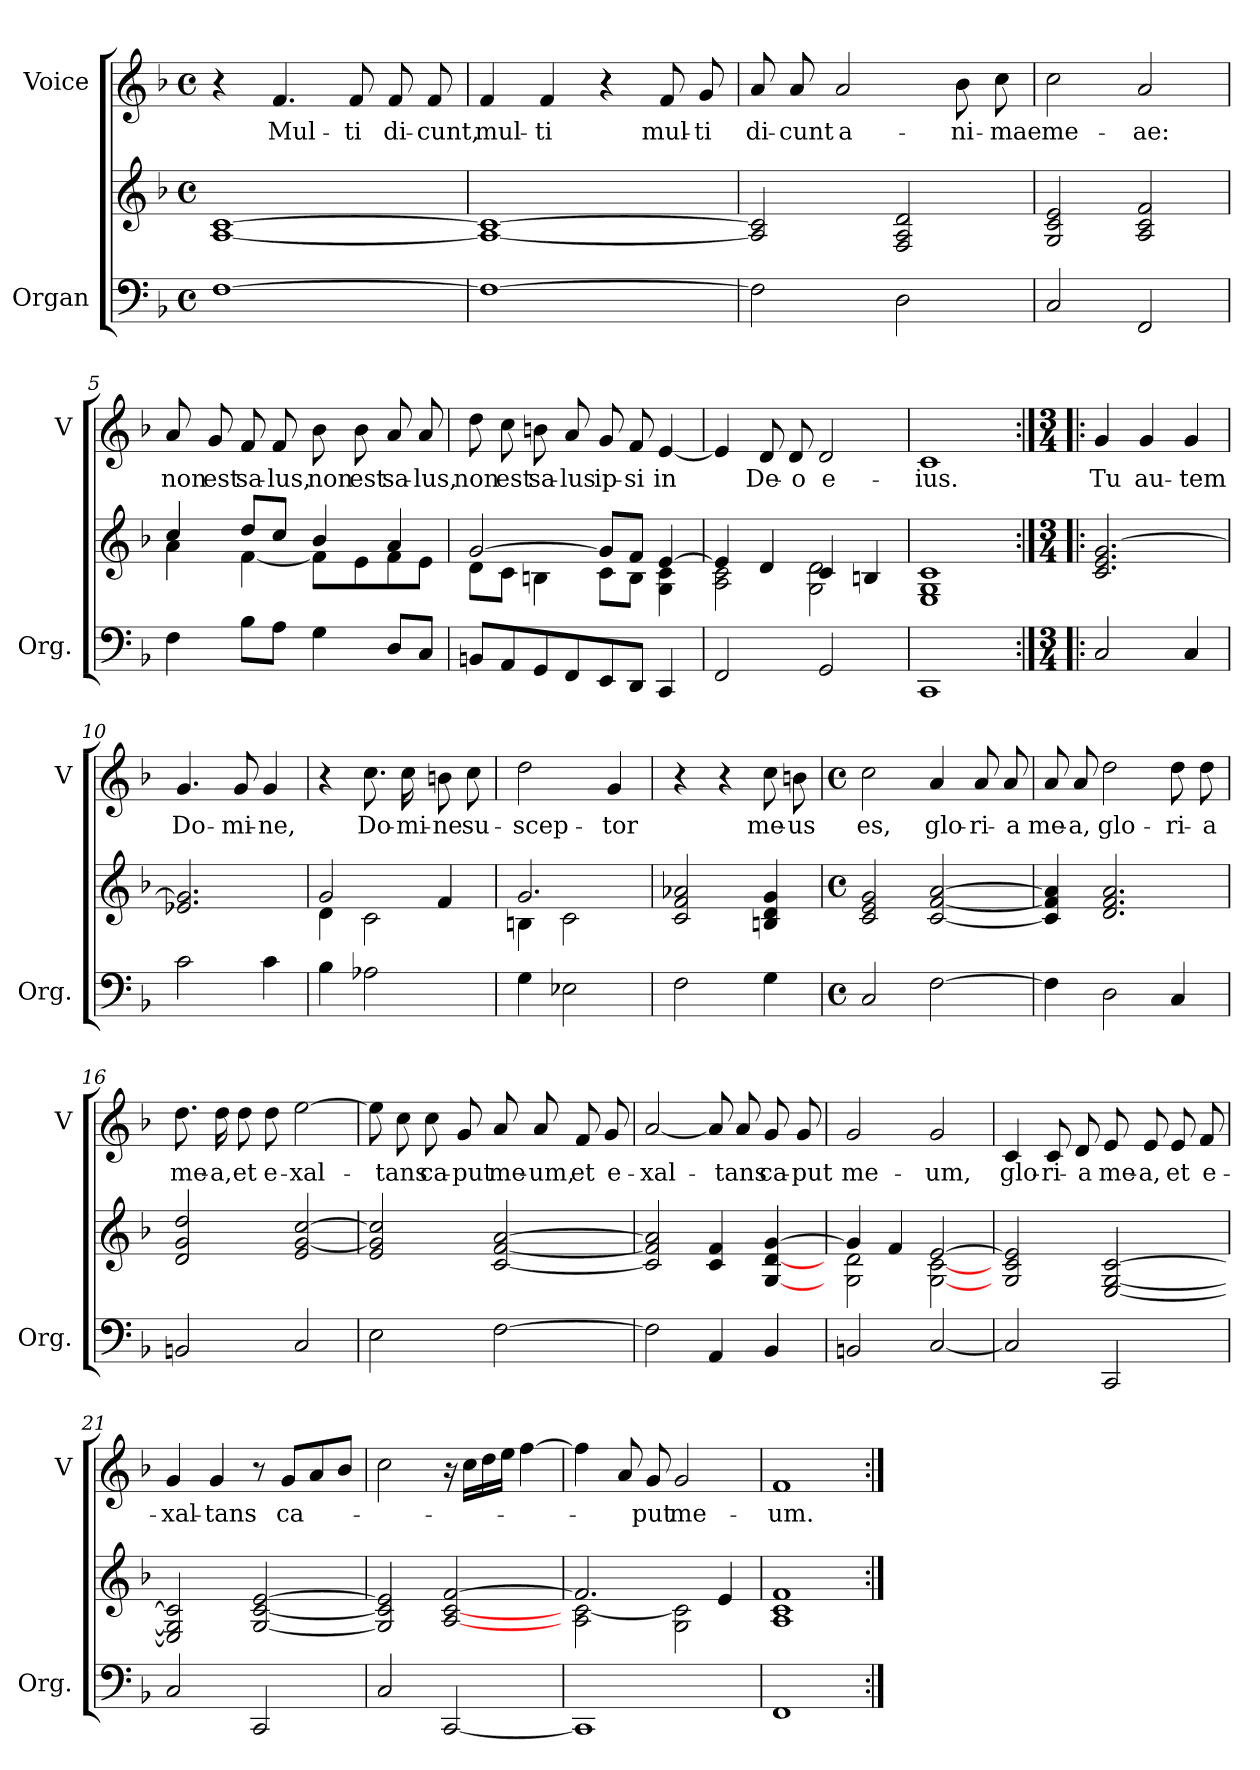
**kern	**kern	**kern	**text
*part2	*part2	*part1	*part1
*staff3	*staff2	*staff1	*staff1
*I"Organ	*	*I"Voice	*
*I'Org.	*	*I'V	*
*clefF4	*clefG2	*clefG2	*
*k[b-]	*k[b-]	*k[b-]	*
*F:	*F:	*F:	*
*M4/4	*M4/4	*M4/4	*
*met(c)	*met(c)	*met(c)	*
=1	=1	=1	=1
[1F	[1A [1c	4r	.
!	!	!	!LO:LY:b
.	.	4.f/	Mul-
!	!	!	!LO:LY:b
.	.	8f/	-ti
!	!	!	!LO:LY:b
.	.	8f/	di-
!	!	!	!LO:LY:b
.	.	8f/	-cunt,
=2	=2	=2	=2
!	!	!	!LO:LY:b
1F_	1A_ 1c_	4f/	mul-
!	!	!	!LO:LY:b
.	.	4f/	-ti
.	.	4r	.
!	!	!	!LO:LY:b
.	.	8f/	mul-
!	!	!	!LO:LY:b
.	.	8g/	-ti
=3	=3	=3	=3
!	!	!	!LO:LY:b
2F\]	2A/] 2c/]	8a/	di-
!	!	!	!LO:LY:b
.	.	8a/	-cunt
!	!	!	!LO:LY:b
.	.	2a/	a-
2D\	2F/ 2A/ 2d/	.	.
!	!	!	!LO:LY:b
.	.	8b-\	-ni-
!	!	!	!LO:LY:b
.	.	8cc\	-mae
=4	=4	=4	=4
!	!	!	!LO:LY:b
2C/	2G/ 2c/ 2e/	2cc\	me-
!	!	!	!LO:LY:b
2FF/	2A/ 2c/ 2f/	2a/	-ae:
!!LO:LB:g=z
=5	=5	=5	=5
*	*^	*	*
!	!	!	!	!LO:LY:b
4F\	4cc/	4a\	8a/	non
!	!	!	!	!LO:LY:b
.	.	.	8g/	est
!	!	!	!	!LO:LY:b
8B-\L	8dd/L	[<4f\	8f/	sa-
!	!	!	!	!LO:LY:b
8A\J	8cc/J	.	8f/	-lus,
!	!	!	!	!LO:LY:b
4G\	4b-/	8f\L]	8b-\	non
!	!	!	!	!LO:LY:b
.	.	8e\	8b-\	est
!	!	!	!	!LO:LY:b
8D/L	4a/	8f\	8a/	sa-
!	!	!	!	!LO:LY:b
8C/J	.	8e\J	8a/	-lus,
=6	=6	=6	=6	=6
!	!	!	!	!LO:LY:b
8BBn/L	[>2g/	8d\L	8dd\	non
!	!	!	!	!LO:LY:b
8AA/	.	8c\J	8cc\	est
!	!	!	!	!LO:LY:b
8GG/	.	4Bn\	8bn\	sa-
!	!	!	!	!LO:LY:b
8FF/	.	.	8a/	-lus
!	!	!	!	!LO:LY:b
8EE/	8g/L]	8c\L	8g/	ip-
!	!	!	!	!LO:LY:b
8DD/J	8f/J	8B\J	8f/	-si
!	!	!	!	!LO:LY:b
4CC/	[>4e/	4G\ 4c\	[4e/	in
=7	=7	=7	=7	=7
2FF/	4e/]	2A\ 2c\	4e/]	.
!	!	!	!	!LO:LY:b
.	4d/	.	8d/	De-
!	!	!	!	!LO:LY:b
.	.	.	8d/	-o
!	!	!	!	!LO:LY:b
2GG/	4c/	2G\ 2d\	2d/	e-
.	4Bn/	.	.	.
*	*v	*v	*	*
=8	=8	=8	=8
!	!	!	!LO:LY:b
1CC	1E 1G 1c	1c	-ius.
=9:|!|:	=9:|!|:	=9:|!|:	=9:|!|:
*M3/4	*M3/4	*M3/4	*
!	!	!	!LO:LY:b
2C/	2.c/ 2.e/ [2.g/	4g/	Tu
!	!	!	!LO:LY:b
.	.	4g/	au-
!	!	!	!LO:LY:b
4C/	.	4g/	-tem
!!LO:LB:g=z
=10	=10	=10	=10
!	!	!	!LO:LY:b
2c\	2.e-X/ 2.g/]	4.g/	Do-
!	!	!	!LO:LY:b
.	.	8g/	-mi-
!	!	!	!LO:LY:b
4c\	.	4g/	-ne,
=11	=11	=11	=11
*	*^	*	*
4B-\	2g/	4d\	4r	.
!	!	!	!	!LO:LY:b
2A-X\	.	2c\	8.cc\	Do-
!	!	!	!	!LO:LY:b
.	.	.	16cc\	-mi-
!	!	!	!	!LO:LY:b
.	4f/	.	8bn\	-ne
!	!	!	!	!LO:LY:b
.	.	.	8cc\	su-
=12	=12	=12	=12	=12
!	!	!	!	!LO:LY:b
4G\	2.g/	4Bn\	2dd\	-scep-
2E-X\	.	2c\	.	.
!	!	!	!	!LO:LY:b
.	.	.	4g/	-tor
*	*v	*v	*	*
=13	=13	=13	=13
2F\	2c/ 2f/ 2a-X/	4r	.
.	.	4r	.
!	!	!	!LO:LY:b
4G\	4Bn/ 4d/ 4g/	8cc\	me-
!	!	!	!LO:LY:b
.	.	8bn\	-us
=14	=14	=14	=14
*M4/4	*M4/4	*M4/4	*
*met(c)	*met(c)	*met(c)	*
!	!	!	!LO:LY:b
2C/	2c/ 2e/ 2g/	2cc\	es,
!	!	!	!LO:LY:b
[2F\	[2c/ [2f/ [2a/	4a/	glo-
!	!	!	!LO:LY:b
.	.	8a/	-ri-
!	!	!	!LO:LY:b
.	.	8a/	-a
=15	=15	=15	=15
!	!	!	!LO:LY:b
4F\]	4c/] 4f/] 4a/]	8a/	me-
!	!	!	!LO:LY:b
.	.	8a/	-a,
!	!	!	!LO:LY:b
2D\	2.d/ 2.f/ 2.a/	2dd\	glo-
!	!	!	!LO:LY:b
4C/	.	8dd\	-ri-
!	!	!	!LO:LY:b
.	.	8dd\	-a
!!LO:PB:g=z
=16	=16	=16	=16
!	!	!	!LO:LY:b
2BBn/	2d/ 2g/ 2dd/	8.dd\	me-
!	!	!	!LO:LY:b
.	.	16dd\	-a,
!	!	!	!LO:LY:b
.	.	8dd\	et
!	!	!	!LO:LY:b
.	.	8dd\	e-
!	!	!	!LO:LY:b
2C/	2e/ [2g/ [2cc/	[2ee\	-xal-
=17	=17	=17	=17
2E\	2e/ 2g/] 2cc/]	8ee\]	.
!	!	!	!LO:LY:b
.	.	8cc\	-tans
!	!	!	!LO:LY:b
.	.	8cc\	ca-
!	!	!	!LO:LY:b
.	.	8g/	-put
!	!	!	!LO:LY:b
[2F\	[2c/ [2f/ [2a/	8a/	me-
!	!	!	!LO:LY:b
.	.	8a/	-um,
!	!	!	!LO:LY:b
.	.	8f/	et
!	!	!	!LO:LY:b
.	.	8g/	e-
=18	=18	=18	=18
!	!	!	!LO:LY:b
2F\]	2c/] 2f/] 2a/]	[2a/	-xal-
4AA/	4c/ 4f/	8a/]	.
!	!	!	!LO:LY:b
.	.	8a/	-tans
!	!	!	!LO:LY:b
4BB-/	[4G/ [4d/ [4g/	8g/	ca-
!	!	!	!LO:LY:b
.	.	8g/	-put
=19	=19	=19	=19
*	*^	*	*
!	!	!	!	!LO:LY:b
2BBn/	4g/]	2G\ 2d\	2g/	me-
.	4f/	.	.	.
!	!	!	!	!LO:LY:b
[2C/	[>2e/	[<2G\ [<2c\	2g/	-um,
=20	=20	=20	=20	=20
!	!	!	!	!LO:LY:b
*	*v	*v	*	*
2C/]	2G/ 2c/ 2e/]	4c/	glo-
!	!	!	!LO:LY:b
.	.	8c/	-ri-
!	!	!	!LO:LY:b
.	.	8d/	-a
!	!	!	!LO:LY:b
2CC/	[2E/ [2G/ [2c/	8e/	me-
!	!	!	!LO:LY:b
.	.	8e/	-a,
!	!	!	!LO:LY:b
.	.	8e/	et
!	!	!	!LO:LY:b
.	.	8f/	e-
!!LO:LB:g=z
=21	=21	=21	=21
!	!	!	!LO:LY:b
2C/	2E/] 2G/] 2c/]	4g/	-xal-
!	!	!	!LO:LY:b
.	.	4g/	-tans
2CC/	[2G/ [2c/ [2e/	8r	.
!	!	!	!LO:LY:b
.	.	8g/L	ca-
.	.	8a/	.
.	.	8b-/J	.
=22	=22	=22	=22
2C/	2G/] 2c/] 2e/]	2cc\	.
[2CC/	[2A/ [2c/ [2f/	16r	.
.	.	16cc\LL	.
.	.	16dd\	.
.	.	16ee\JJ	.
.	.	[4ff\	.
=23	=23	=23	=23
*	*^	*	*
1CC]	2.f/]	2A\ [<2c\	4ff\]	.
.	.	.	8a/	.
!	!	!	!	!LO:LY:b
.	.	.	8g/	-put
!	!	!	!	!LO:LY:b
.	.	2G\ 2c\]	2g/	me-
.	4e/	.	.	.
*	*v	*v	*	*
=24	=24	=24	=24
!	!	!	!LO:LY:b
1FF	1A 1c 1f	1f	-um.
=:|!	=:|!	=:|!	=:|!
*-	*-	*-	*-
